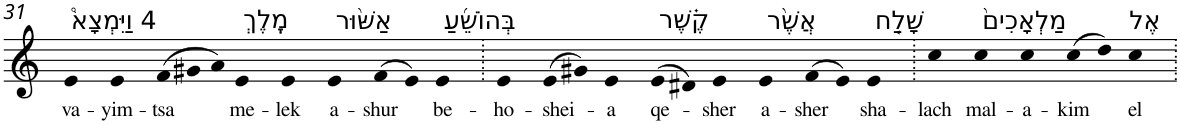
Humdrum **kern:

**kern	**text
*part1	*part1
*staff1	*staff1
*I"Piano	*
*I'Pno	*
!!LO:PB:g=z
*clefG2	*
*k[]	*
=31	=31
!LO:TX:a:t=4 וַיִּמְצָא֩	!
!	!LO:LY:b
4e	va-
!	!LO:LY:b
4e	-yim-
*Xtuplet	*
!	!LO:LY:b
(>12f	-tsa
12g#X	.
12a)	.
!LO:TX:a:t=מֶֽלֶךְ	!
!	!LO:LY:b
4e	me-
!	!LO:LY:b
4e	-lek
!LO:TX:a:t=אַשּׁ֨וּר	!
!	!LO:LY:b
4e	a-
!	!LO:LY:b
(>8f	-shur
8e)	.
!LO:TX:a:t=בְּהוֹשֵׁ֜עַ	!
!	!LO:LY:b
4e	be-
=32.	=32.
!	!LO:LY:b
4e	-ho-
!	!LO:LY:b
(>8e	-shei-
8g#X)	.
!	!LO:LY:b
4e	-a
!LO:TX:a:t=קֶ֗שֶׁר	!
!	!LO:LY:b
(>8e	qe-
8d#X)	.
!	!LO:LY:b
4e	-sher
!LO:TX:a:t=אֲשֶׁ֨ר	!
!	!LO:LY:b
4e	a-
!	!LO:LY:b
(>8f	-sher
8e)	.
!LO:TX:a:t=שָׁלַ֤ח	!
!	!LO:LY:b
4e	sha-
=33.	=33.
!	!LO:LY:b
4cc	-lach
!LO:TX:a:t=מַלְאָכִים֙	!
!	!LO:LY:b
4cc	mal-
!	!LO:LY:b
4cc	-a-
!	!LO:LY:b
(>8cc	-kim
8dd)	.
!LO:TX:a:t=אֶל	!
!	!LO:LY:b
4cc	el
=.	=.
*-	*-
